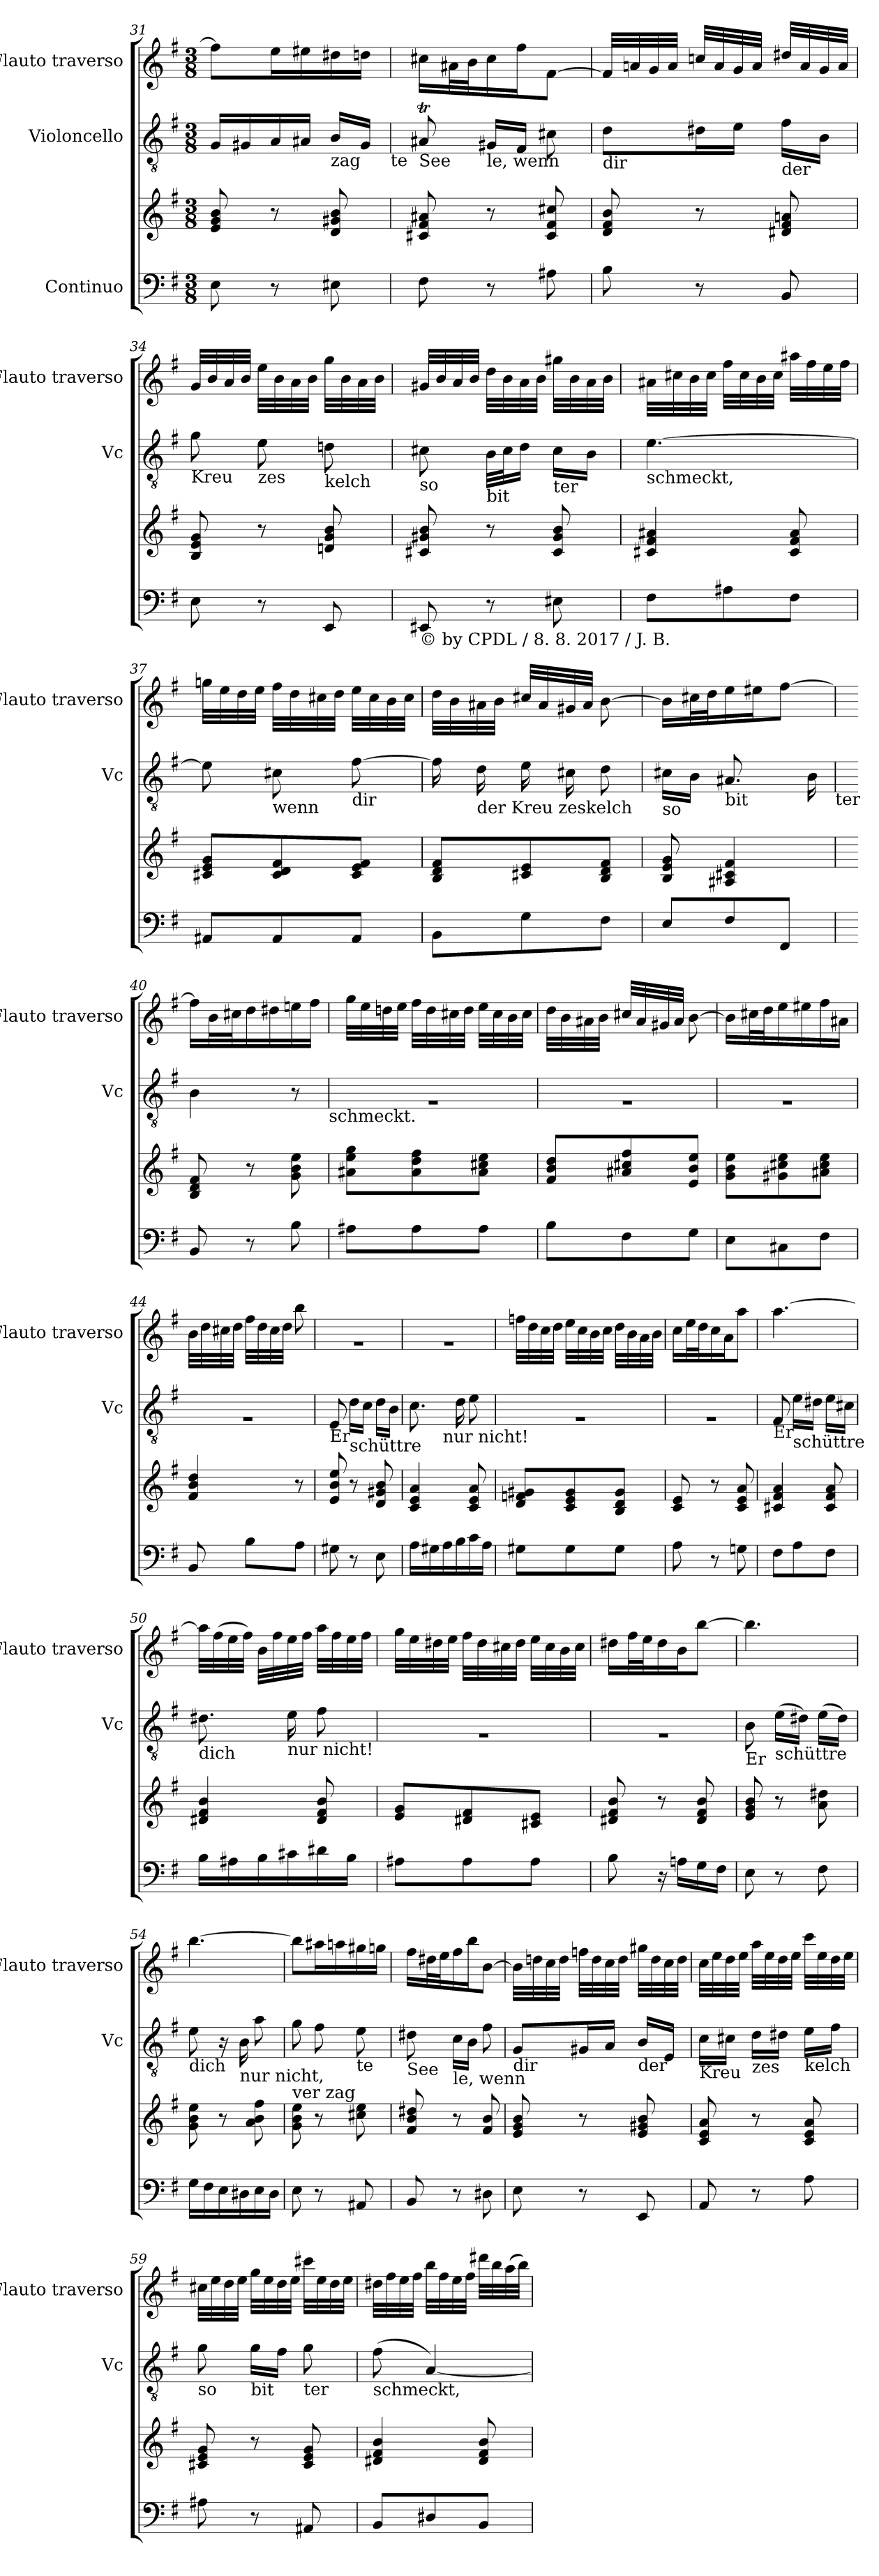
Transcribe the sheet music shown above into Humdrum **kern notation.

**kern	**kern	**kern	**kern
*part3	*part3	*part2	*part1
*staff4	*staff3	*staff2	*staff1
*I"Continuo	*	*I"Violoncello	*I"Flauto traverso
*	*	*I'Vc	*I'Flauto traverso
*clefF4	*clefG2	*clefGv2	*clefG2
*k[f#]	*k[f#]	*k[f#]	*k[f#]
*G:	*G:	*G:	*G:
*M3/8	*M3/8	*M3/8	*M3/8
=31	=31	=31	=31
8E\	8e/ 8g/ 8b/	16G/LL	8ff#\L]
.	.	16G#X/	.
8r	8r	16A/	16ee\L
.	.	16A#X/JJ	16ee#X\
!	!	!LO:TX:b:t=zag	!
8E#X\	8d/ 8g#X/ 8b/	16B/LL	16dd#X\
.	.	16G#/JJ	16ddn\JJ
!	!	!LO:TX:b:t=te	!
=32	=32	=32	=32
!	!	!LO:TX:b:t=See	!
8F#\	8c#X/ 8f#/ 8a#X/	8A#Xt/	16cc#X\LL
.	.	.	32a#X\L
.	.	.	32b\J
!	!	!LO:TX:b:t=le, wenn	!
8r	8r	16G#X/LL	16cc#\
.	.	16F#/JJ	16ff#\J
8A#X\	8c#/ 8f#/ 8cc#X/	8c#X\	[<8f#\J
=33	=33	=33	=33
!	!	!LO:TX:b:t=dir	!
8B\	8d/ 8f#/ 8b/	8d\L	32f#/LLL]
.	.	.	32an/
.	.	.	32g/
.	.	.	32a/JJJ
8r	8r	16d#X\L	32ccn/LLL
.	.	.	32a/
.	.	16e\JJ	32g/
.	.	.	32a/JJJ
!	!	!LO:TX:b:t=der	!
8BB/	8d#X/ 8f#/ 8an/	16f#\LL	32dd#X/LLL
.	.	.	32a/
.	.	16B\JJ	32g/
.	.	.	32a/JJJ
=34	=34	=34	=34
!	!	!LO:TX:b:t=Kreu	!
8E\	8B/ 8e/ 8g/	8g\	32g/LLL
.	.	.	32b/
.	.	.	32a/
.	.	.	32b/JJJ
!	!	!LO:TX:b:t=zes	!
8r	8r	8e\	32ee\LLL
.	.	.	32b\
.	.	.	32a\
.	.	.	32b\JJJ
!	!	!LO:TX:b:t=kelch	!
8EE/	8dn/ 8g/ 8b/	8dn\	32gg\LLL
.	.	.	32b\
.	.	.	32a\
.	.	.	32b\JJJ
!!LO:LB:g=z
=35	=35	=35	=35
!	!	!LO:TX:b:t=so	!
!LO:TX:b:t=© by CPDL / 8. 8. 2017 / J. B.	!	!	!
8EE#X/	8c#X/ 8g#X/ 8b/	8c#X\	32g#X/LLL
.	.	.	32b/
.	.	.	32a/
.	.	.	32b/JJJ
!	!	!LO:TX:b:t=bit	!
8r	8r	32B\LLL	32dd\LLL
.	.	32c#\J	32b\
.	.	16d\JJ	32a\
.	.	.	32b\JJJ
!	!	!LO:TX:b:t=ter	!
8E#X\	8c#/ 8g#/ 8b/	16c#\LL	32gg#X\LLL
.	.	.	32b\
.	.	16B\JJ	32a\
.	.	.	32b\JJJ
=36	=36	=36	=36
!	!	!LO:TX:b:t=schmeckt,	!
8F#\L	4c#X/ 4f#/ 4a#X/	[>4.e\	32a#X\LLL
.	.	.	32cc#X\
.	.	.	32b\
.	.	.	32cc#\JJJ
8A#X\	.	.	32ff#\LLL
.	.	.	32cc#\
.	.	.	32b\
.	.	.	32cc#\JJJ
8F#\J	8c#/ 8f#/ 8a#/	.	32aa#X\LLL
.	.	.	32ff#\
.	.	.	32ee\
.	.	.	32ff#\JJJ
=37	=37	=37	=37
8AA#X/L	8c#X/ 8e/ 8g/L	8e\]	32ggn\LLL
.	.	.	32ee\
.	.	.	32dd\
.	.	.	32ee\JJJ
!	!	!LO:TX:b:t=wenn	!
8AA#/	8c#/ 8d/ 8f#/	8c#X\	32ff#\LLL
.	.	.	32dd\
.	.	.	32cc#X\
.	.	.	32dd\JJJ
!	!	!LO:TX:b:t=dir	!
8AA#/J	8c#/ 8e/ 8f#/J	[>8f#\	32ee\LLL
.	.	.	32cc#\
.	.	.	32b\
.	.	.	32cc#\JJJ
=38	=38	=38	=38
8BB\L	8B/ 8d/ 8f#/L	16f#\]	32dd\LLL
.	.	.	32b\
!	!	!LO:TX:b:t=der Kreu zeskelch	!
.	.	16d\	32a#X\
.	.	.	32b\JJJ
8G\	8c#X/ 8e/	16e\	32cc#X/LLL
.	.	.	32a#/
.	.	16c#X\	32g#X/
.	.	.	32a#/JJJ
8F#\J	8B/ 8d/ 8f#/J	8d\	[<8b\
!!LO:PB:g=z
=39	=39	=39	=39
!	!	!LO:TX:b:t=so	!
8E/L	8B/ 8e/ 8g/	16c#X\LL	16b\LL]
.	.	16B\JJ	32cc#X\L
.	.	.	32dd\J
!	!	!LO:TX:b:t=bit	!
8F#/	4A#X/ 4c#X/ 4f#/	8.A#X/	16ee\
.	.	.	16ee#X\J
8FF#/J	.	.	[>8ff#\J
.	.	16B\	.
!	!	!LO:TX:b:t=ter	!
=40	=40	=40	=40
8BB/	8B/ 8d/ 8f#/	4B\	16ff#\LL]
.	.	.	32b\L
.	.	.	32cc#X\J
8r	8r	.	16dd\
.	.	.	16dd#X\
8B\	8g\ 8b\ 8ee\	8r	16een\
.	.	.	16ff#\JJ
!	!	!LO:TX:b:t=schmeckt.	!
=41	=41	=41	=41
!	!	!LO:N:vis=1	!
8A#X\L	8a#X\ 8ee\ 8gg\L	4.rA	32gg\LLL
.	.	.	32ee\
.	.	.	32ddn\
.	.	.	32ee\JJJ
8A#\	8a#\ 8dd\ 8ff#\	.	32ff#\LLL
.	.	.	32dd\
.	.	.	32cc#X\
.	.	.	32dd\JJJ
8A#\J	8a#\ 8cc#X\ 8ee\J	.	32ee\LLL
.	.	.	32cc#\
.	.	.	32b\
.	.	.	32cc#\JJJ
=42	=42	=42	=42
!	!	!LO:N:vis=1	!
8B\L	8f#/ 8b/ 8dd/L	4.rA	32dd\LLL
.	.	.	32b\
.	.	.	32a#X\
.	.	.	32b\JJJ
8F#\	8a#X/ 8cc#X/ 8ff#/	.	32cc#X/LLL
.	.	.	32a#/
.	.	.	32g#X/
.	.	.	32a#/JJJ
8G\J	8e/ 8b/ 8ee/J	.	[>8b\
=43	=43	=43	=43
!	!	!LO:N:vis=1	!
8E\L	8g\ 8b\ 8ee\L	4.rA	16b\LL]
.	.	.	32cc#X\L
.	.	.	32dd\J
8C#X\	8g#X\ 8cc#X\ 8ee\	.	16ee\
.	.	.	16ee#X\
8F#\J	8a#X\ 8cc#\ 8ee\J	.	16ff#\
.	.	.	16a#X\JJ
!!LO:LB:g=z
=44	=44	=44	=44
!	!	!LO:N:vis=1	!
8BB/	4f#/ 4b/ 4dd/	4.rA	32b\LLL
.	.	.	32dd\
.	.	.	32cc#X\
.	.	.	32dd\JJJ
8B\L	.	.	32ff#\LLL
.	.	.	32dd\
.	.	.	32cc#\
.	.	.	32dd\JJJ
8A\J	8r	.	8bb\
=45	=45	=45	=45
!	!	!LO:TX:b:t=Er	!
!	!	!	!LO:N:vis=1
8G#X\	8e/ 8b/ 8ee/	8E/	4.ra
!	!	!LO:TX:b:t=schüttre	!
8r	8r	16d\LL	.
.	.	16c\JJ	.
8E\	8d/ 8g#X/ 8b/	16d\LL	.
.	.	16B\JJ	.
=46	=46	=46	=46
!	!	!LO:TX:b:t=dich	!
!	!	!	!LO:N:vis=1
*	*	*^	*
16A\LL	4c/ 4e/ 4a/	8.c\	8ryy	4.ra
16G#X\	.	.	.	.
!	!	!	!LO:TX:b:t=nur nicht!	!
16A\	.	.	4ryy	.
16B\	.	16d\	.	.
16c\	8c/ 8e/ 8a/	8e\	.	.
16A\JJ	.	.	.	.
=47	=47	=47	=47	=47
!	!	!LO:N:vis=1	!	!
*	*	*v	*v	*
8G#X\L	8d/ 8fn/ 8g#X/L	4.rA	32ffn\LLL
.	.	.	32dd\
.	.	.	32cc\
.	.	.	32dd\JJJ
8G#\	8c/ 8e/ 8g#/	.	32ee\LLL
.	.	.	32cc\
.	.	.	32b\
.	.	.	32cc\JJJ
8G#\J	8B/ 8d/ 8g#/J	.	32dd\LLL
.	.	.	32b\
.	.	.	32a\
.	.	.	32b\JJJ
=48	=48	=48	=48
!	!	!LO:N:vis=1	!
8A\	8c/ 8e/	4.rA	16cc\LL
.	.	.	32ee\L
.	.	.	32dd\J
8r	8r	.	16cc\
.	.	.	16a\J
8Gn\	8c/ 8e/ 8a/	.	8aa\J
!!LO:LB:g=z
=49	=49	=49	=49
!	!	!LO:TX:b:t=Er	!
8F#\L	4c#X/ 4f#/ 4a/	8F#/	[>4.aa\
!	!	!LO:TX:b:t=schüttre	!
8A\	.	16e\LL	.
.	.	16d#X\JJ	.
8F#\J	8c#/ 8f#/ 8a/	16e\LL	.
.	.	16c#X\JJ	.
=50	=50	=50	=50
!	!	!LO:TX:b:t=dich	!
16B\LL	4d#X/ 4f#/ 4b/	8.d#X\	32aa\LLL]
.	.	.	(>32ff#\
16A#X\	.	.	32ee\
.	.	.	32ff#\JJJ)
16B\	.	.	32b\LLL
.	.	.	32ff#\
!	!	!LO:TX:b:t=nur nicht!	!
16c#X\	.	16e\	32ee\
.	.	.	32ff#\JJJ
16d#X\	8d#/ 8f#/ 8b/	8f#\	32aa\LLL
.	.	.	32ff#\
16B\JJ	.	.	32ee\
.	.	.	32ff#\JJJ
=51	=51	=51	=51
!	!	!LO:N:vis=1	!
8A#X\L	8e/ 8g/L	4.rA	32gg\LLL
.	.	.	32ee\
.	.	.	32dd#X\
.	.	.	32ee\JJJ
8A#\	8d#X/ 8f#/	.	32ff#\LLL
.	.	.	32dd#\
.	.	.	32cc#X\
.	.	.	32dd#\JJJ
8A#\J	8c#X/ 8e/J	.	32ee\LLL
.	.	.	32cc#\
.	.	.	32b\
.	.	.	32cc#\JJJ
=52	=52	=52	=52
!	!	!LO:N:vis=1	!
8B\	8d#X/ 8f#/ 8b/	4.rA	16dd#X\LL
.	.	.	32ff#\L
.	.	.	32ee\J
16rC	8r	.	16dd#\
16An\LL	.	.	16b\J
16G\	8d#/ 8f#/ 8b/	.	[>8bb\J
16F#\JJ	.	.	.
=53	=53	=53	=53
!	!	!LO:TX:b:t=Er	!
8E\	8e/ 8g/ 8b/	8B\	4.bb\]
!	!	!LO:TX:b:t=schüttre	!
8r	8r	(>16e\LL	.
.	.	16d#X\JJ)	.
8F#\	8a\ 8dd#X\	(>16e\LL	.
.	.	16d#\JJ)	.
!!LO:LB:g=z
=54	=54	=54	=54
!	!	!LO:TX:b:t=dich	!
16G\LL	8g\ 8b\ 8ee\	8e\	[>4.bb\
16F#\	.	.	.
16E\	8r	16rA	.
!	!	!LO:TX:b:t=nur nicht,	!
16D#X\	.	16B\	.
16E\	8a\ 8b\ 8ff#\	8a\	.
16D#\JJ	.	.	.
=55	=55	=55	=55
!	!	!LO:TX:b:t=ver zag	!
8E\	8g\ 8b\ 8ee\	8g\	8bb\L]
8r	8r	8f#\	16aa#X\L
.	.	.	16aan\
!	!	!LO:TX:b:t=te	!
8AA#X/	8cc#X\ 8ee\	8e\	16gg#X\
.	.	.	16ggn\JJ
=56	=56	=56	=56
!	!	!LO:TX:b:t=See	!
8BB/	8f#/ 8b/ 8dd#X/	8d#X\	16ff#\LL
.	.	.	32dd#X\L
.	.	.	32ee\J
!	!	!LO:TX:b:t=le, wenn	!
8r	8r	16c\LL	16ff#\
.	.	16B\JJ	16bb\J
8D#X\	8f#/ 8b/	8f#\	[>8b\J
=57	=57	=57	=57
!	!	!LO:TX:b:t=dir	!
8E\	8e/ 8g/ 8b/	8G/L	32b\LLL]
.	.	.	32ddn\
.	.	.	32cc\
.	.	.	32dd\JJJ
8r	8r	16G#X/L	32ffn\LLL
.	.	.	32dd\
.	.	16A/JJ	32cc\
.	.	.	32dd\JJJ
!	!	!LO:TX:b:t=der	!
8EE/	8e/ 8g#X/ 8b/	16B/LL	32gg#X\LLL
.	.	.	32dd\
.	.	16E/JJ	32cc\
.	.	.	32dd\JJJ
=58	=58	=58	=58
!	!	!LO:TX:b:t=Kreu	!
8AA/	8c/ 8e/ 8a/	16c\LL	32cc\LLL
.	.	.	32ee\
.	.	16c#X\JJ	32dd\
.	.	.	32ee\JJJ
!	!	!LO:TX:b:t=zes	!
8r	8r	16d\LL	32aa\LLL
.	.	.	32ee\
.	.	16d#X\JJ	32dd\
.	.	.	32ee\JJJ
!	!	!LO:TX:b:t=kelch	!
8A\	8c/ 8e/ 8a/	16e\LL	32ccc\LLL
.	.	.	32ee\
.	.	16f#\JJ	32dd\
.	.	.	32ee\JJJ
!!LO:PB:g=z
=59	=59	=59	=59
!	!	!LO:TX:b:t=so	!
8A#X\	8c#X/ 8e/ 8g/	8g\	32cc#X\LLL
.	.	.	32ee\
.	.	.	32dd\
.	.	.	32ee\JJJ
!	!	!LO:TX:b:t=bit	!
8r	8r	16g\LL	32gg\LLL
.	.	.	32ee\
.	.	16f#\JJ	32dd\
.	.	.	32ee\JJJ
!	!	!LO:TX:b:t=ter	!
8AA#X/	8c#/ 8e/ 8g/	8g\	32ccc#X\LLL
.	.	.	32ee\
.	.	.	32dd\
.	.	.	32ee\JJJ
=60	=60	=60	=60
!	!	!LO:TX:b:t=schmeckt,	!
8BB/L	4d#X/ 4f#/ 4b/	(>8f#\	32dd#X\LLL
.	.	.	32ff#\
.	.	.	32ee\
.	.	.	32ff#\JJJ
8D#X/	.	[<4A/)	32bb\LLL
.	.	.	32ff#\
.	.	.	32ee\
.	.	.	32ff#\JJJ
8BB/J	8d#/ 8f#/ 8b/	.	32ddd#X\LLL
.	.	.	32bb\
.	.	.	(<32aa\
.	.	.	32bb\JJJ)
=	=	=	=
*-	*-	*-	*-
